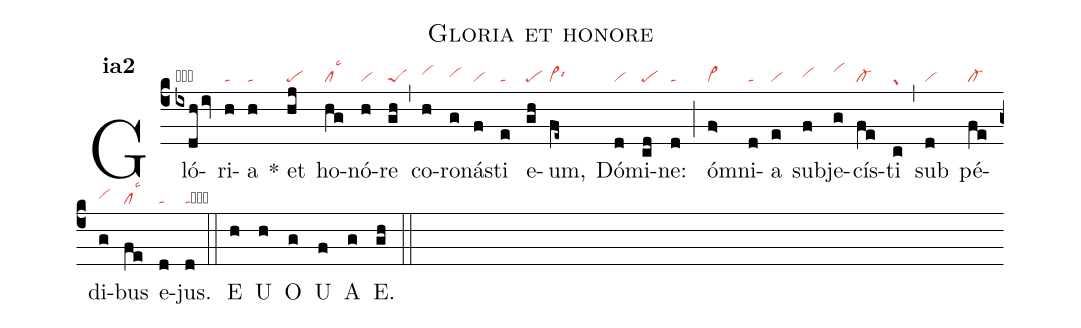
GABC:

name:Gloria et honore;
office-part:an;
mode:1a2;
nabc-lines:1;
%%
initial-style: 1;
name: Gloria et honore;
mode:1;
office-part: Antiphona;
annotation: Ant.;
annotation:i a 2;
nabc-lines:1;
%%
(c4) Gló(ixdh/iv|obscG-1)ri(h|ta)a(h|ta) <sp>*</sp> et(hj|pe) ho(hg|cllsc3)nó(h|vi)re(gh|peS) (,) co(h|vihi)ro(g|vihh)nás(f|vi)ti(e|ta) e(gh|pe)um,(fe~|vi>lsi6) Dó(d|vi)mi(cd|pe)ne:(d|ta) (;) óm(f>|vi>)ni(d|ta)a(e|vi) sub(f|vihh)je(g|vihj)cís(fe|cl-)ti(c|gr) (,) sub(d|vi) pé(fe|cl-)di(g|vihh)bus(fe|cllsc3) e(d|ta)jus.(d|tacb) (::)
<eu>E(h) U(h) O(g) U(f) A(g) E.(gh) </eu>(::)
